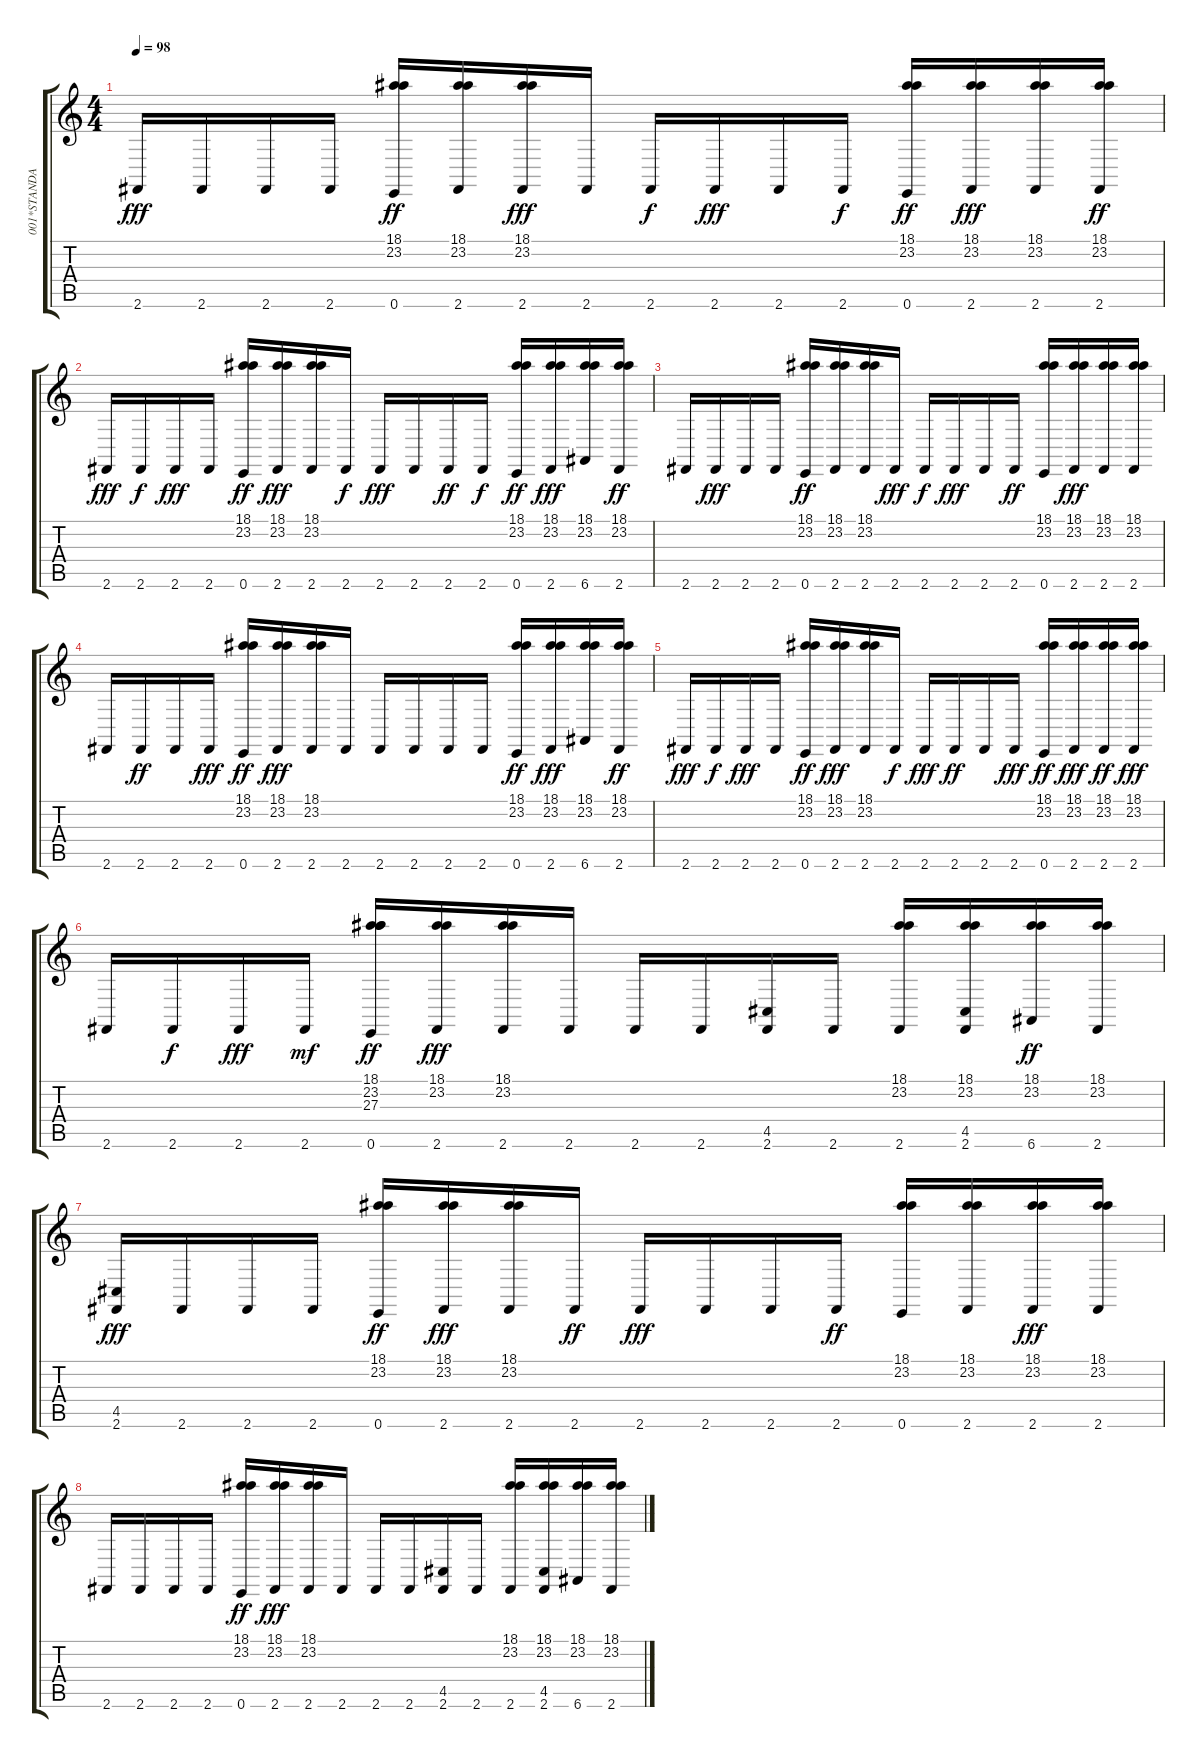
\track ("001*STANDARD                            " "001*STANDA") {instrument acousticgrandpiano}
\staff {score tabs}
\tuning (E4 B3 G3 D3 A2 E2) {hide}
\ts (4 4)
\tempo 98
\clef g2
\ks c
2.6.16{dy fff} 2.6.16 2.6.16 2.6.16 (18.1 23.2 0.6).16{dy ff} (18.1 23.2 2.6).16 (18.1 23.2 2.6).16{dy fff} 2.6.16 2.6.16{dy f} 2.6.16{dy fff} 2.6.16 2.6.16{dy f} (18.1 23.2 0.6).16{dy ff} (18.1 23.2 2.6).16{dy fff} (18.1 23.2 2.6).16 (18.1 23.2 2.6).16{dy ff} |
2.6.16{dy fff} 2.6.16{dy f} 2.6.16{dy fff} 2.6.16 (18.1 23.2 0.6).16{dy ff} (18.1 23.2 2.6).16{dy fff} (18.1 23.2 2.6).16 2.6.16{dy f} 2.6.16{dy fff} 2.6.16 2.6.16{dy ff} 2.6.16{dy f} (18.1 23.2 0.6).16{dy ff} (18.1 23.2 2.6).16{dy fff} (18.1 23.2 6.6).16 (18.1 23.2 2.6).16{dy ff} |
2.6.16 2.6.16{dy fff} 2.6.16 2.6.16 (18.1 23.2 0.6).16{dy ff} (18.1 23.2 2.6).16 (18.1 23.2 2.6).16 2.6.16{dy fff} 2.6.16{dy f} 2.6.16{dy fff} 2.6.16 2.6.16{dy ff} (18.1 23.2 0.6).16 (18.1 23.2 2.6).16{dy fff} (18.1 23.2 2.6).16 (18.1 23.2 2.6).16 |
2.6.16 2.6.16{dy ff} 2.6.16 2.6.16{dy fff} (18.1 23.2 0.6).16{dy ff} (18.1 23.2 2.6).16{dy fff} (18.1 23.2 2.6).16 2.6.16 2.6.16 2.6.16 2.6.16 2.6.16 (18.1 23.2 0.6).16{dy ff} (18.1 23.2 2.6).16{dy fff} (18.1 23.2 6.6).16 (18.1 23.2 2.6).16{dy ff} |
2.6.16{dy fff} 2.6.16{dy f} 2.6.16{dy fff} 2.6.16 (18.1 23.2 0.6).16{dy ff} (18.1 23.2 2.6).16{dy fff} (18.1 23.2 2.6).16 2.6.16{dy f} 2.6.16{dy fff} 2.6.16{dy ff} 2.6.16 2.6.16{dy fff} (18.1 23.2 0.6).16{dy ff} (18.1 23.2 2.6).16{dy fff} (18.1 23.2 2.6).16{dy ff} (18.1 23.2 2.6).16{dy fff} |
2.6.16 2.6.16{dy f} 2.6.16{dy fff} 2.6.16{dy mf} (18.1 23.2 27.3 0.6).16{dy ff} (18.1 23.2 2.6).16{dy fff} (18.1 23.2 2.6).16 2.6.16 2.6.16 2.6.16 (4.5 2.6).16 2.6.16 (18.1 23.2 2.6).16 (18.1 23.2 4.5 2.6).16 (18.1 23.2 6.6).16{dy ff} (18.1 23.2 2.6).16 |
(4.5 2.6).16{dy fff} 2.6.16 2.6.16 2.6.16 (18.1 23.2 0.6).16{dy ff} (18.1 23.2 2.6).16{dy fff} (18.1 23.2 2.6).16 2.6.16{dy ff} 2.6.16{dy fff} 2.6.16 2.6.16 2.6.16{dy ff} (18.1 23.2 0.6).16 (18.1 23.2 2.6).16 (18.1 23.2 2.6).16{dy fff} (18.1 23.2 2.6).16 |
2.6.16 2.6.16 2.6.16 2.6.16 (18.1 23.2 0.6).16{dy ff} (18.1 23.2 2.6).16{dy fff} (18.1 23.2 2.6).16 2.6.16 2.6.16 2.6.16 (4.5 2.6).16 2.6.16 (18.1 23.2 2.6).16 (18.1 23.2 4.5 2.6).16 (18.1 23.2 6.6).16 (18.1 23.2 2.6).16
